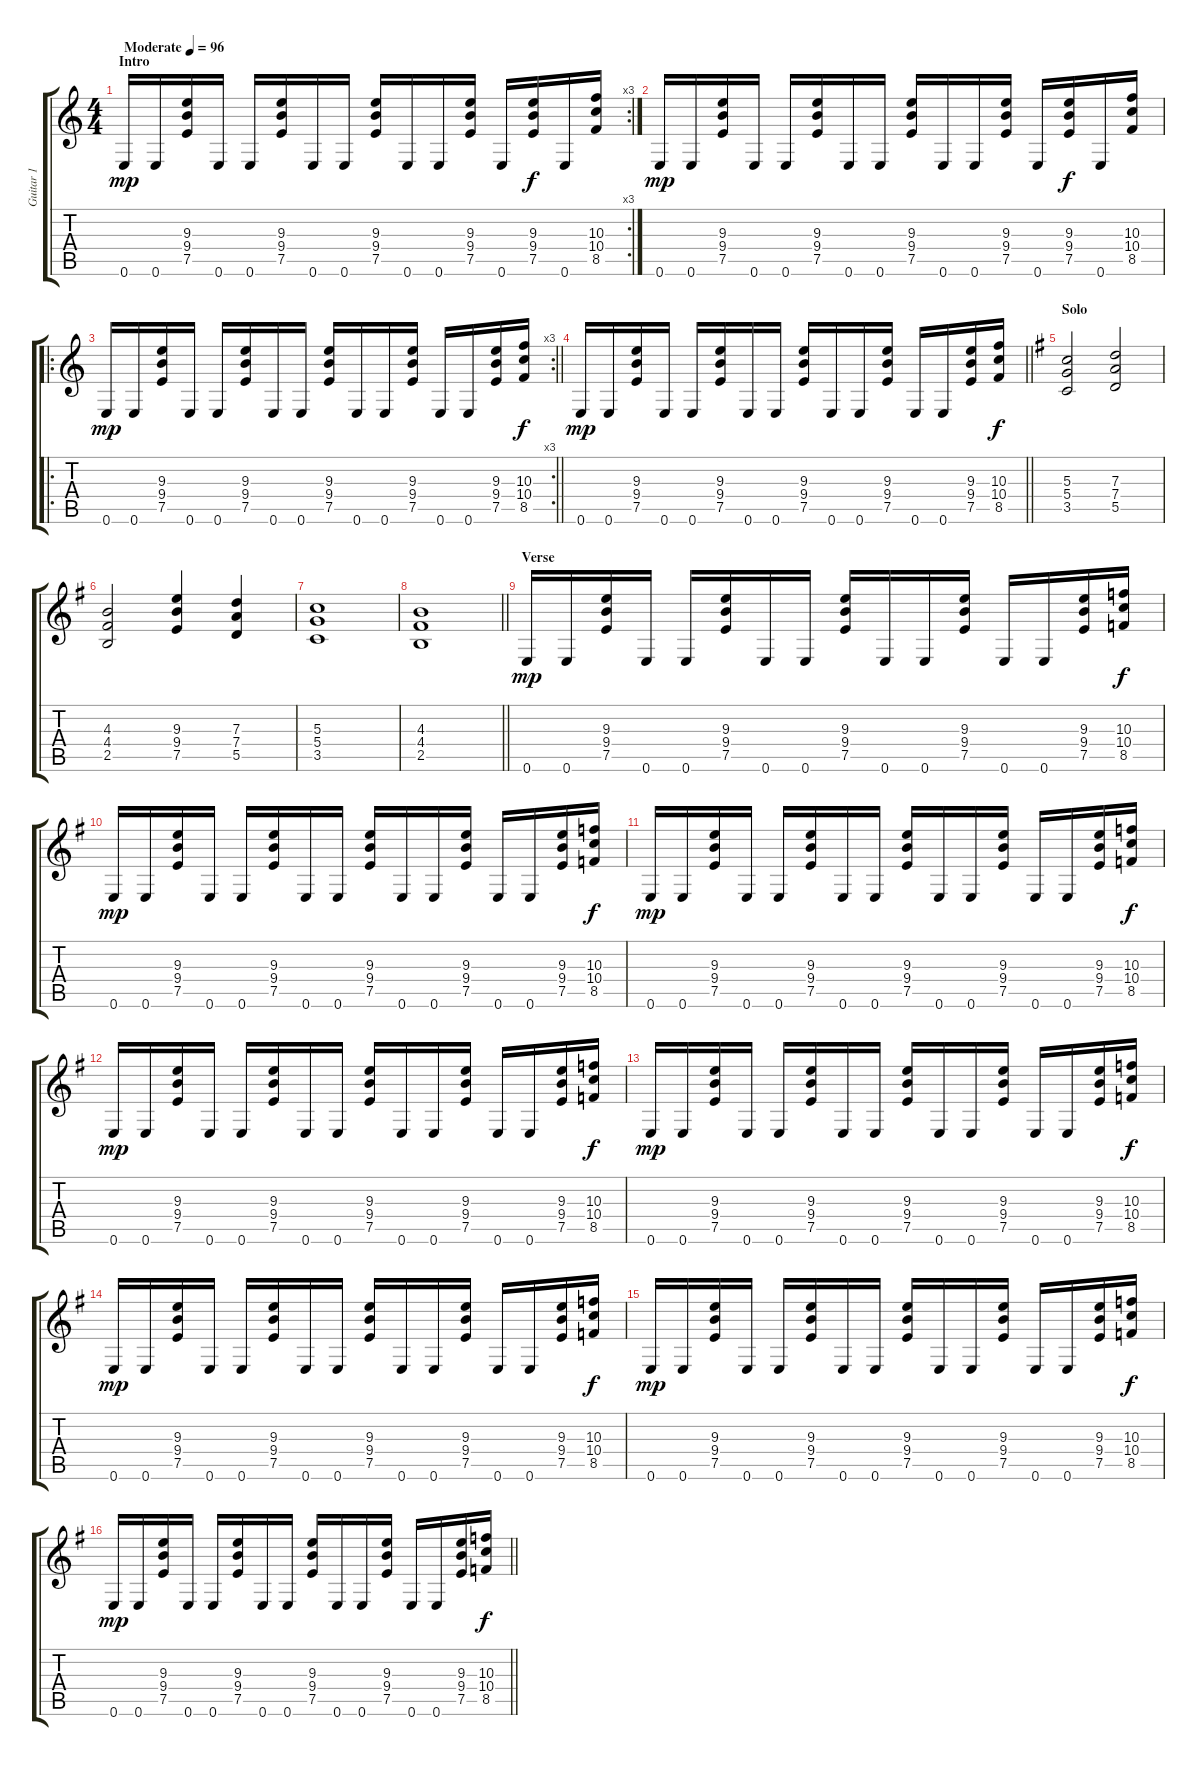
\track ("Guitar 1" "Guitar 1") {instrument distortionguitar}
\staff {score tabs}
\tuning (E4 B3 G3 D3 A2 E2) {hide}
\rc 3
\ts (4 4)
\section ("" "Intro")
\tempo (96 "Moderate")
\clef g2
\ks c
0.6.16{dy mp instrument distortionguitar} 0.6.16 (9.3 9.4 7.5).16 0.6.16 0.6.16 (9.3 9.4 7.5).16 0.6.16 0.6.16 (9.3 9.4 7.5).16 0.6.16 0.6.16 (9.3 9.4 7.5).16 0.6.16 (9.3 9.4 7.5).16{dy f} 0.6.16 (10.3 10.4 8.5).16 |
0.6.16{dy mp} 0.6.16 (9.3 9.4 7.5).16 0.6.16 0.6.16 (9.3 9.4 7.5).16 0.6.16 0.6.16 (9.3 9.4 7.5).16 0.6.16 0.6.16 (9.3 9.4 7.5).16 0.6.16 (9.3 9.4 7.5).16{dy f} 0.6.16 (10.3 10.4 8.5).16 |
\ro
\rc 3
\barLineRight lightlight
0.6.16{dy mp} 0.6.16 (9.3 9.4 7.5).16 0.6.16 0.6.16 (9.3 9.4 7.5).16 0.6.16 0.6.16 (9.3 9.4 7.5).16 0.6.16 0.6.16 (9.3 9.4 7.5).16 0.6.16 0.6.16 (9.3 9.4 7.5).16 (10.3 10.4 8.5).16{dy f} |
\barLineRight lightlight
0.6.16{dy mp} 0.6.16 (9.3 9.4 7.5).16 0.6.16 0.6.16 (9.3 9.4 7.5).16 0.6.16 0.6.16 (9.3 9.4 7.5).16 0.6.16 0.6.16 (9.3 9.4 7.5).16 0.6.16 0.6.16 (9.3 9.4 7.5).16 (10.3 10.4 8.5).16{dy f} |
\section ("" "Solo")
\ks g
(5.3 5.4 3.5).2 (7.3 7.4 5.5).2 |
(4.3 4.4 2.5).2 (9.3 9.4 7.5).4 (7.3 7.4 5.5).4 |
(5.3 5.4 3.5).1 |
\barLineRight lightlight
(4.3 4.4 2.5).1 |
\section ("" "Verse")
0.6.16{dy mp} 0.6.16 (9.3 9.4 7.5).16 0.6.16 0.6.16 (9.3 9.4 7.5).16 0.6.16 0.6.16 (9.3 9.4 7.5).16 0.6.16 0.6.16 (9.3 9.4 7.5).16 0.6.16 0.6.16 (9.3 9.4 7.5).16 (10.3 10.4 8.5).16{dy f} |
0.6.16{dy mp} 0.6.16 (9.3 9.4 7.5).16 0.6.16 0.6.16 (9.3 9.4 7.5).16 0.6.16 0.6.16 (9.3 9.4 7.5).16 0.6.16 0.6.16 (9.3 9.4 7.5).16 0.6.16 0.6.16 (9.3 9.4 7.5).16 (10.3 10.4 8.5).16{dy f} |
0.6.16{dy mp} 0.6.16 (9.3 9.4 7.5).16 0.6.16 0.6.16 (9.3 9.4 7.5).16 0.6.16 0.6.16 (9.3 9.4 7.5).16 0.6.16 0.6.16 (9.3 9.4 7.5).16 0.6.16 0.6.16 (9.3 9.4 7.5).16 (10.3 10.4 8.5).16{dy f} |
0.6.16{dy mp} 0.6.16 (9.3 9.4 7.5).16 0.6.16 0.6.16 (9.3 9.4 7.5).16 0.6.16 0.6.16 (9.3 9.4 7.5).16 0.6.16 0.6.16 (9.3 9.4 7.5).16 0.6.16 0.6.16 (9.3 9.4 7.5).16 (10.3 10.4 8.5).16{dy f} |
0.6.16{dy mp} 0.6.16 (9.3 9.4 7.5).16 0.6.16 0.6.16 (9.3 9.4 7.5).16 0.6.16 0.6.16 (9.3 9.4 7.5).16 0.6.16 0.6.16 (9.3 9.4 7.5).16 0.6.16 0.6.16 (9.3 9.4 7.5).16 (10.3 10.4 8.5).16{dy f} |
0.6.16{dy mp} 0.6.16 (9.3 9.4 7.5).16 0.6.16 0.6.16 (9.3 9.4 7.5).16 0.6.16 0.6.16 (9.3 9.4 7.5).16 0.6.16 0.6.16 (9.3 9.4 7.5).16 0.6.16 0.6.16 (9.3 9.4 7.5).16 (10.3 10.4 8.5).16{dy f} |
0.6.16{dy mp} 0.6.16 (9.3 9.4 7.5).16 0.6.16 0.6.16 (9.3 9.4 7.5).16 0.6.16 0.6.16 (9.3 9.4 7.5).16 0.6.16 0.6.16 (9.3 9.4 7.5).16 0.6.16 0.6.16 (9.3 9.4 7.5).16 (10.3 10.4 8.5).16{dy f} |
\barLineRight lightlight
0.6.16{dy mp} 0.6.16 (9.3 9.4 7.5).16 0.6.16 0.6.16 (9.3 9.4 7.5).16 0.6.16 0.6.16 (9.3 9.4 7.5).16 0.6.16 0.6.16 (9.3 9.4 7.5).16 0.6.16 0.6.16 (9.3 9.4 7.5).16 (10.3 10.4 8.5).16{dy f}
